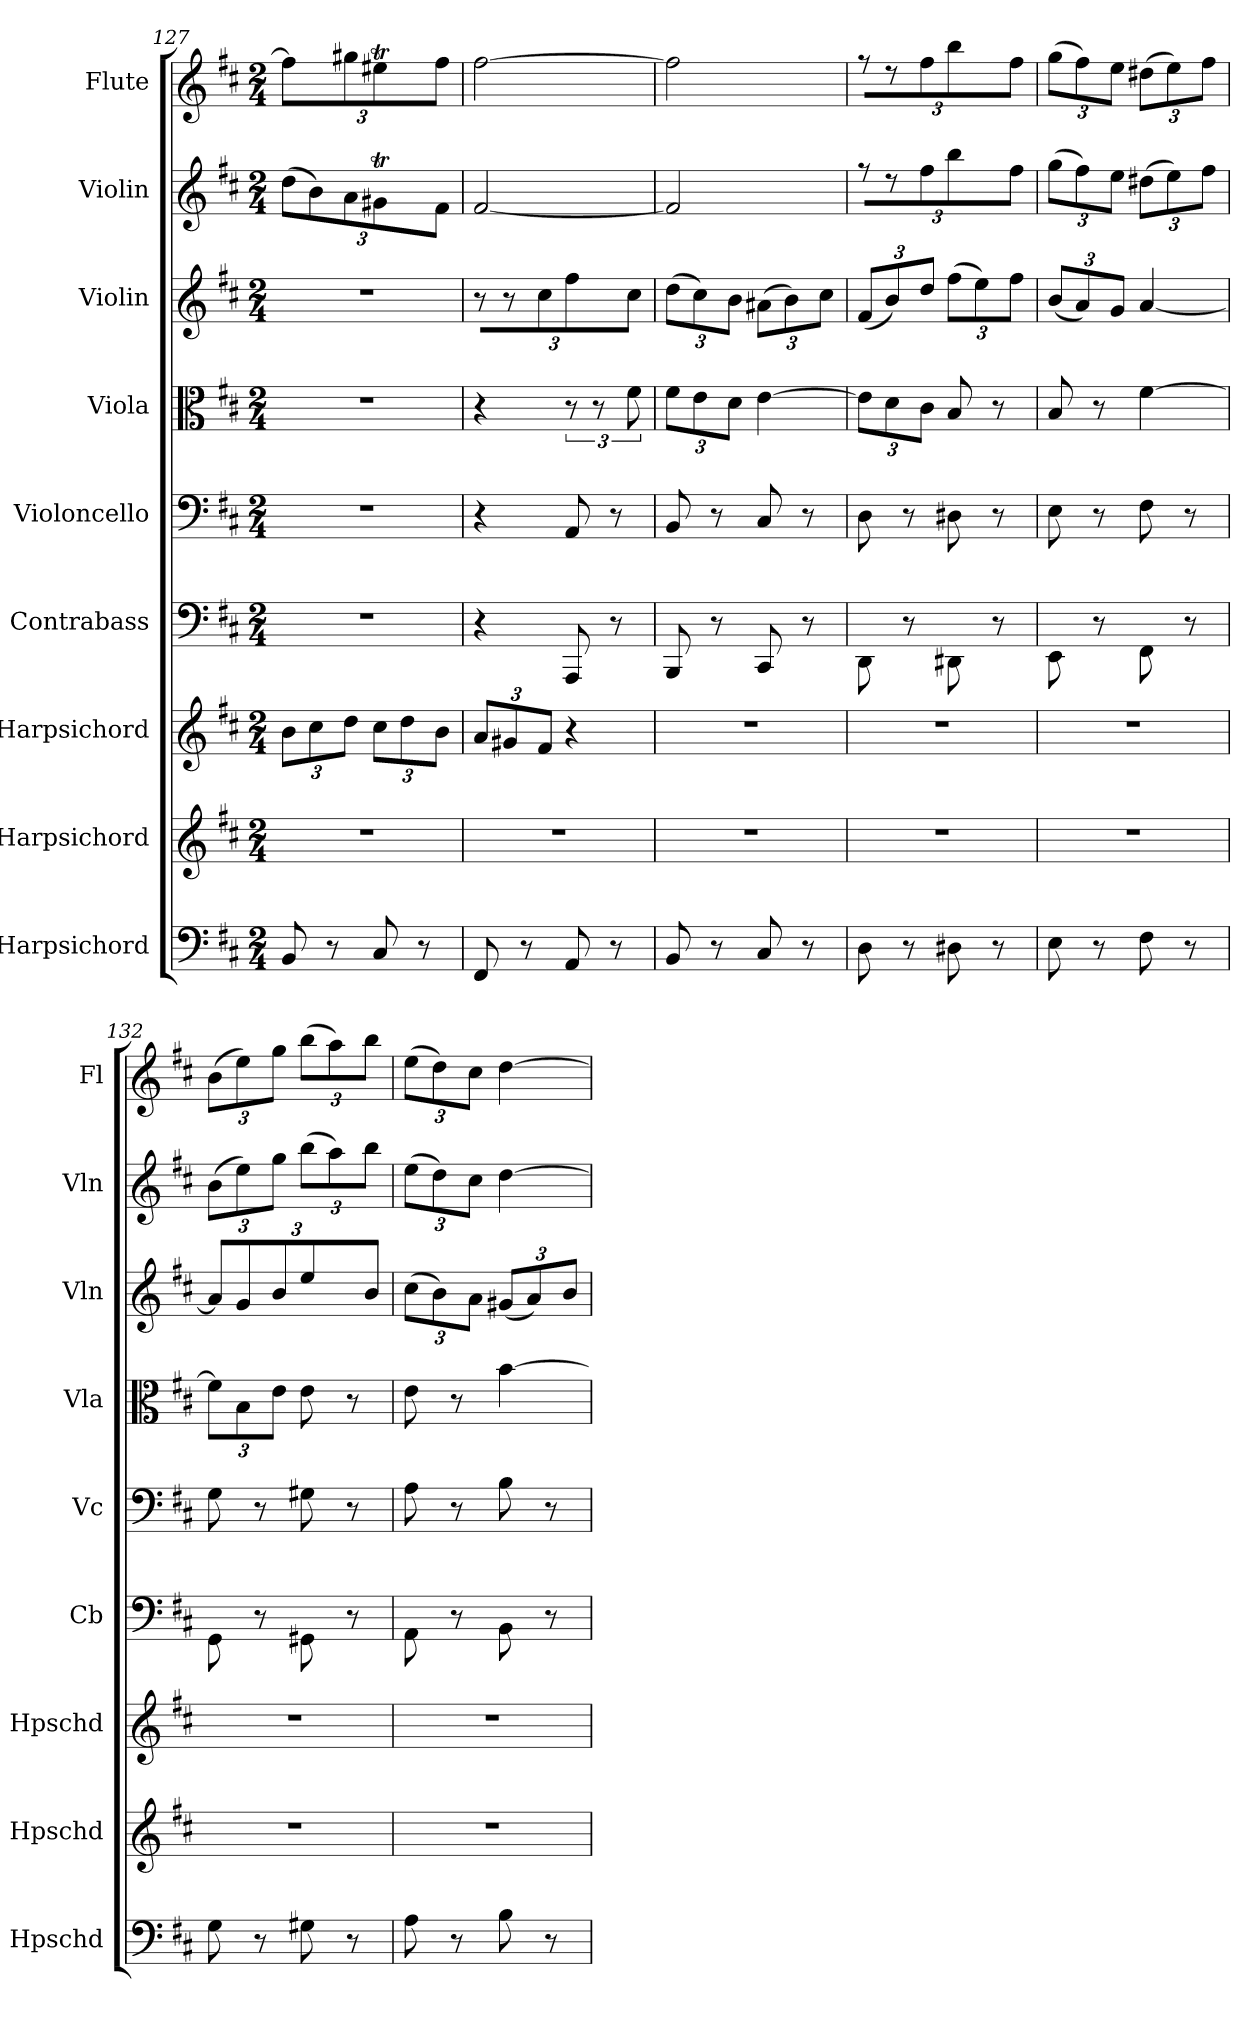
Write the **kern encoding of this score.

**kern	**kern	**kern	**kern	**kern	**kern	**kern	**kern	**kern
*part9	*part8	*part7	*part6	*part5	*part4	*part3	*part2	*part1
*staff9	*staff8	*staff7	*staff6	*staff5	*staff4	*staff3	*staff2	*staff1
*I"Harpsichord	*I"Harpsichord	*I"Harpsichord	*I"Contrabass	*I"Violoncello	*I"Viola	*I"Violin	*I"Violin	*I"Flute
*I'Hpschd	*I'Hpschd	*I'Hpschd	*I'Cb	*I'Vc	*I'Vla	*I'Vln	*I'Vln	*I'Fl
*clefF4	*clefG2	*clefG2	*clefF4	*clefF4	*clefC3	*clefG2	*clefG2	*clefG2
*k[f#c#]	*k[f#c#]	*k[f#c#]	*k[f#c#]	*k[f#c#]	*k[f#c#]	*k[f#c#]	*k[f#c#]	*k[f#c#]
*D:	*D:	*D:	*D:	*D:	*D:	*D:	*D:	*D:
*M2/4	*M2/4	*M2/4	*M2/4	*M2/4	*M2/4	*M2/4	*M2/4	*M2/4
=127	=127	=127	=127	=127	=127	=127	=127	=127
8BB/	2r	12b\L	2r	2r	2r	2r	(12dd\L	6ff#\]
.	.	12cc#\	.	.	.	.	12b\)	.
8r	.	.	.	.	.	.	.	.
.	.	12dd\J	.	.	.	.	12a\J	12gg#X\J
8C#/	.	12cc#\L	.	.	.	.	6g#Xt/	6ee#Xt\
.	.	12dd\	.	.	.	.	.	.
8r	.	.	.	.	.	.	.	.
.	.	12b\J	.	.	.	.	12f#/J	12ff#\J
=128	=128	=128	=128	=128	=128	=128	=128	=128
8FF#/	2r	12a/L	4r	4r	4r	12r	[2f#/	[2ff#\
.	.	12g#X/	.	.	.	12r	.	.
8r	.	.	.	.	.	.	.	.
.	.	12f#/J	.	.	.	12cc#\	.	.
8AA/	.	4r	8AAA/	8AA/	12r	6ff#\	.	.
.	.	.	.	.	12r	.	.	.
8r	.	.	8r	8r	.	.	.	.
.	.	.	.	.	12f#\	12cc#\J	.	.
=129	=129	=129	=129	=129	=129	=129	=129	=129
8BB/	2r	2r	8BBB/	8BB/	12f#\L	(12dd\L	2f#/]	2ff#\]
.	.	.	.	.	12e\	12cc#\)	.	.
8r	.	.	8r	8r	.	.	.	.
.	.	.	.	.	12d\J	12b\J	.	.
8C#/	.	.	8CC#/	8C#/	[4e\	(12a#X\L	.	.
.	.	.	.	.	.	12b\)	.	.
8r	.	.	8r	8r	.	.	.	.
.	.	.	.	.	.	12cc#\J	.	.
=130	=130	=130	=130	=130	=130	=130	=130	=130
8D\	2r	2r	8DD\	8D\	12e\L]	(12f#/L	12r	12r
.	.	.	.	.	12d\	12b/)	12r	12r
8r	.	.	8r	8r	.	.	.	.
.	.	.	.	.	12c#\J	12dd/J	12ff#\	12ff#\
8D#X\	.	.	8DD#X\	8D#X\	8B/	(12ff#\L	6bb\	6bb\
.	.	.	.	.	.	12ee\)	.	.
8r	.	.	8r	8r	8r	.	.	.
.	.	.	.	.	.	12ff#\J	12ff#\J	12ff#\J
=131	=131	=131	=131	=131	=131	=131	=131	=131
8E\	2r	2r	8EE\	8E\	8B/	(12b/L	(12gg\L	(12gg\L
.	.	.	.	.	.	12a/)	12ff#\)	12ff#\)
8r	.	.	8r	8r	8r	.	.	.
.	.	.	.	.	.	12g/J	12ee\J	12ee\J
8F#\	.	.	8FF#\	8F#\	[4f#\	[4a/	(12dd#X\L	(12dd#X\L
.	.	.	.	.	.	.	12ee\)	12ee\)
8r	.	.	8r	8r	.	.	.	.
.	.	.	.	.	.	.	12ff#\J	12ff#\J
=132	=132	=132	=132	=132	=132	=132	=132	=132
8G\	2r	2r	8GG\	8G\	12f#\L]	12a/L]	(12b\L	(12b\L
.	.	.	.	.	12B\	12g/	12ee\)	12ee\)
8r	.	.	8r	8r	.	.	.	.
.	.	.	.	.	12e\J	12b/J	12gg\J	12gg\J
8G#X\	.	.	8GG#X\	8G#X\	8e\	6ee\	(12bb\L	(12bb\L
.	.	.	.	.	.	.	12aa\)	12aa\)
8r	.	.	8r	8r	8r	.	.	.
.	.	.	.	.	.	12b\J	12bb\J	12bb\J
=133	=133	=133	=133	=133	=133	=133	=133	=133
8A\	2r	2r	8AA\	8A\	8e\	(12cc#\L	(12ee\L	(12ee\L
.	.	.	.	.	.	12b\)	12dd\)	12dd\)
8r	.	.	8r	8r	8r	.	.	.
.	.	.	.	.	.	12a\J	12cc#\J	12cc#\J
8B\	.	.	8BB\	8B\	[4b\	(12g#X/L	[4dd\	[4dd\
.	.	.	.	.	.	12a/)	.	.
8r	.	.	8r	8r	.	.	.	.
.	.	.	.	.	.	12b/J	.	.
=	=	=	=	=	=	=	=	=
*-	*-	*-	*-	*-	*-	*-	*-	*-
